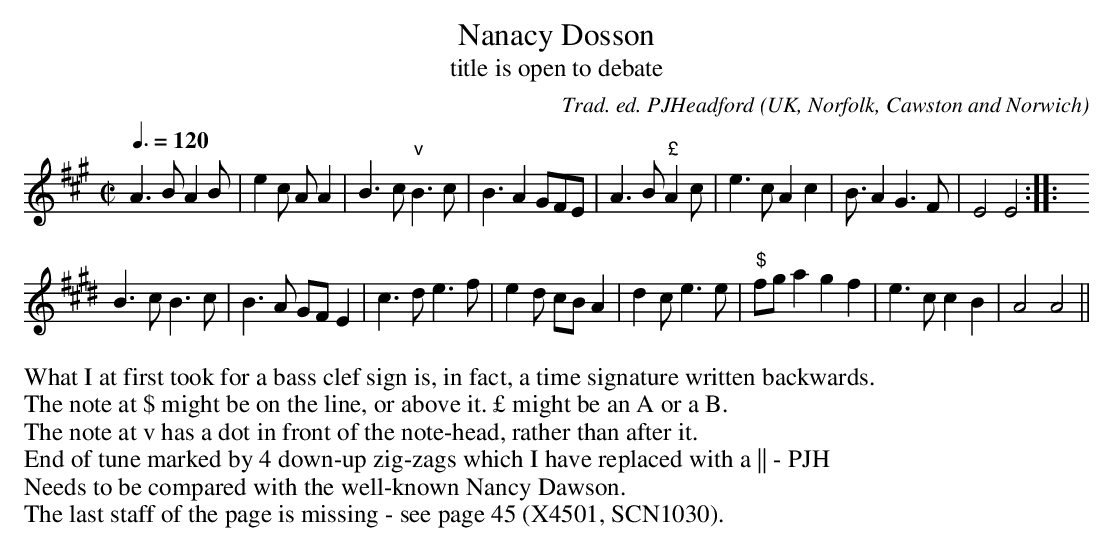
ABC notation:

X:1
T:Nanacy Dosson
T:title is open to debate
C:Trad. ed. PJHeadford
O:UK, Norfolk, Cawston and Norwich
M:C|
L:1/8
Q:3/8=120
K:A
A3BA2B|e2c AA2|B3c "v"B3c|B3 A2GFE|A3B "£"A2c|e3c A2c2|B3/A2 G3F|E4 E4 :||:y
[K:E]
B3c B3c|B3A GF E2|c3d e3f|e2d cB A2|d2c e3e|"$"fga2 g2f2|e3c c2B2|A4 A4||
